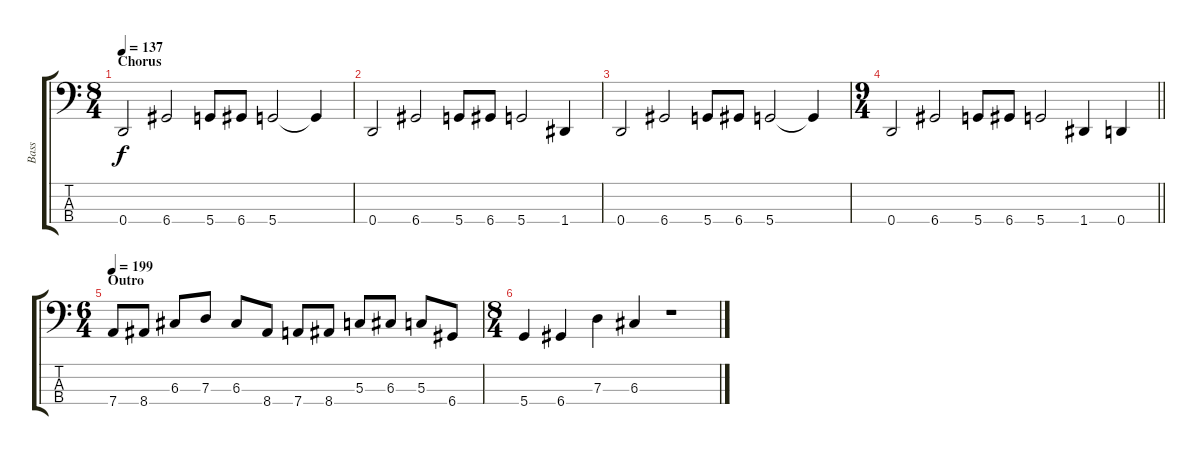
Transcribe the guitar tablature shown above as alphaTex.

\track ("Bass" "Bass") {instrument electricbassfinger}
\staff {score tabs}
\tuning (F2 C2 G1 D1) {hide}
\ts (8 4)
\section ("" "Chorus")
\tempo 137
\clef f4
\ks c
0.4.2{dy f} 6.4.2 5.4.8 6.4.8 5.4.2 5.4{t}.4 |
0.4.2 6.4.2 5.4.8 6.4.8 5.4.2 1.4.4 |
0.4.2 6.4.2 5.4.8 6.4.8 5.4.2 5.4{t}.4 |
\ts (9 4)
\barLineRight lightlight
0.4.2 6.4.2 5.4.8 6.4.8 5.4.2 1.4.4 0.4.4 |
\ts (6 4)
\section ("" "Outro")
\tempo 199
7.4.8 8.4.8 6.3.8 7.3.8 6.3.8 8.4.8 7.4.8 8.4.8 5.3.8 6.3.8 5.3.8 6.4.8 |
\ts (8 4)
5.4.4 6.4.4 7.3.4 6.3.4 r.1
